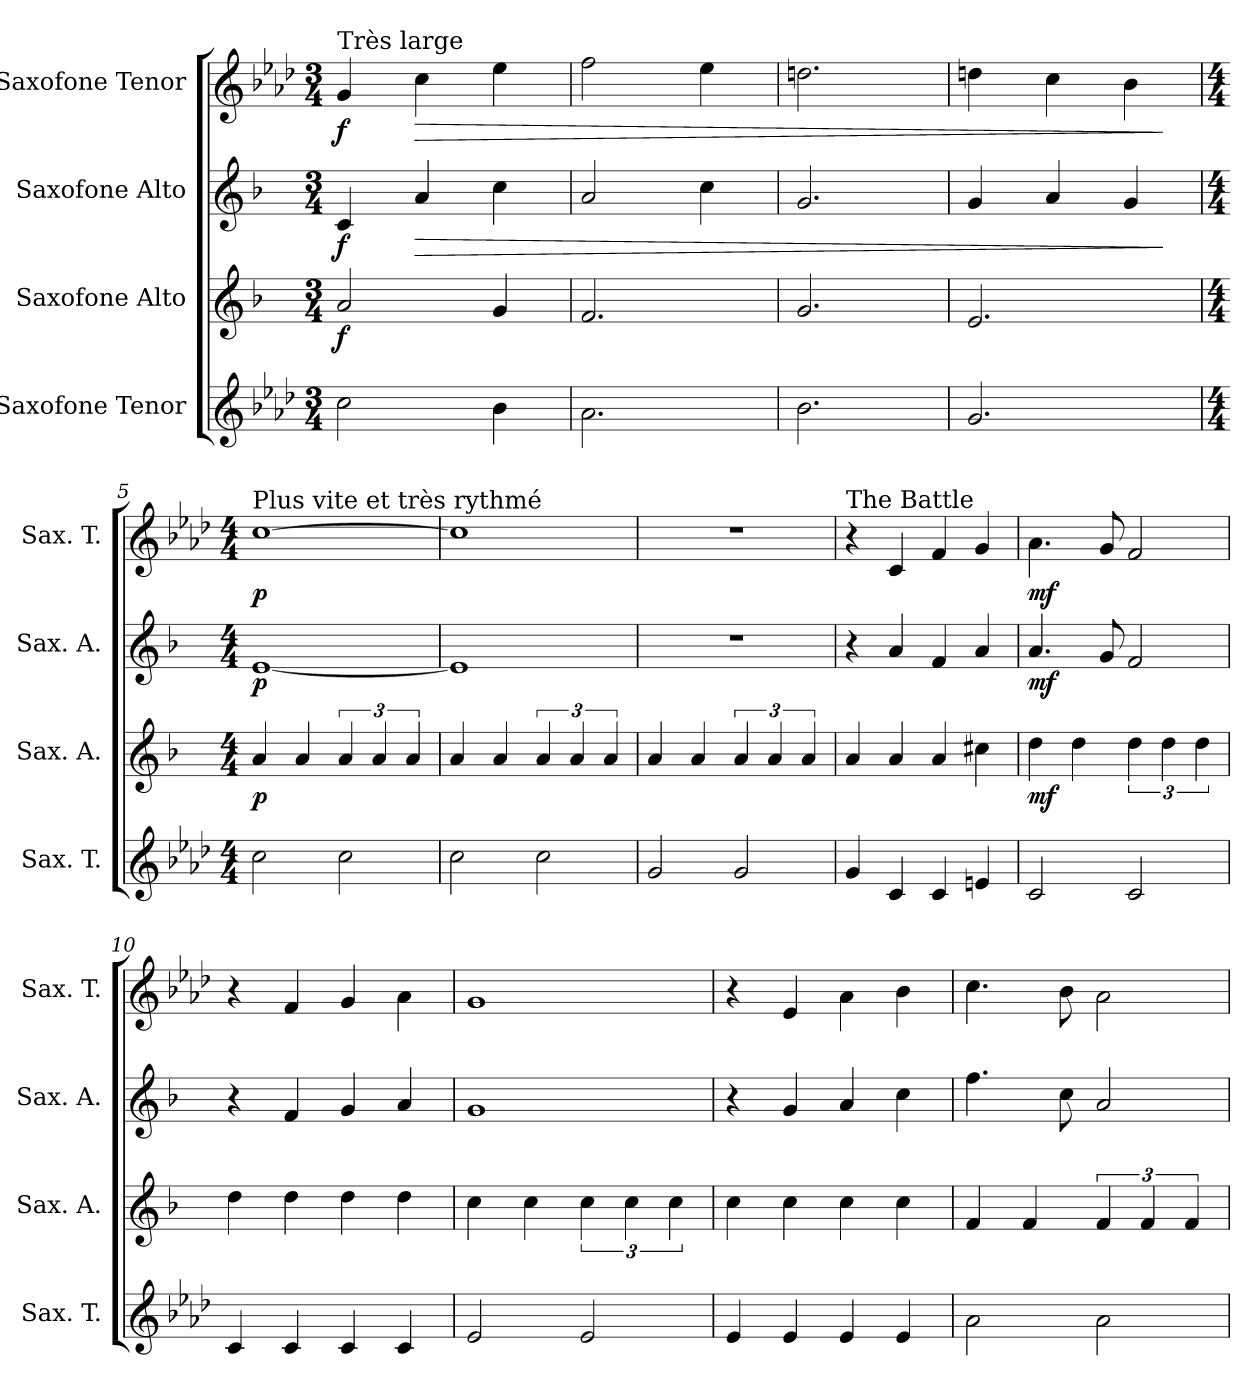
**kern	**kern	**dynam	**kern	**dynam	**kern	**dynam
*part4	*part3	*part3	*part2	*part2	*part1	*part1
*staff4	*staff3	*staff3	*staff2	*staff2	*staff1	*staff1
*I"Saxofone Tenor	*I"Saxofone Alto	*	*I"Saxofone Alto	*	*I"Saxofone Tenor	*
*I'Sax. T.	*I'Sax. A.	*	*I'Sax. A.	*	*I'Sax. T.	*
*clefG2	*clefG2	*	*clefG2	*	*clefG2	*
*ITrd8c14	*ITrd5c9	*	*ITrd5c9	*	*ITrd8c14	*
*k[b-e-a-d-]	*k[b-e-a-d-]	*	*k[b-e-a-d-]	*	*k[b-e-a-d-]	*
*M3/4	*M3/4	*	*M3/4	*	*M3/4	*
*MM80	*MM80	*	*MM80	*	*MM80	*
=1	=1	=1	=1	=1	=1	=1
!	!	!	!	!	!LO:TX:a:t=Très large	!
!	!	!LO:DY:b	!	!LO:DY:b	!	!LO:DY:b
2c\	2c/	f	4E-/	f	4G/	f
!	!	!	!	!LO:HP:b	!	!LO:HP:b
.	.	.	4c/	>	4c\	>
4B-\	4B-/	.	4e-\	.	4e-\	.
=2	=2	=2	=2	=2	=2	=2
2.A-\	2.A-/	.	2c/	.	2f\	.
.	.	.	4e-\	.	4e-\	.
=3	=3	=3	=3	=3	=3	=3
2.B-\	2.B-/	.	2.B-/	.	2.dn\	.
=4	=4	=4	=4	=4	=4	=4
2.G/	2.G/	.	4B-/	.	4dn\	.
.	.	.	4c/	.	4c\	.
.	.	.	4B-/	.	4B-\	.
.	.	.	.	]	.	]
=5	=5	=5	=5	=5	=5	=5
*M4/4	*M4/4	*	*M4/4	*	*M4/4	*
*	*	*	*	*	*MM100	*
!	!	!	!	!	!LO:TX:a:t=Plus vite et très rythmé	!
!	!	!LO:DY:b	!	!LO:DY:b	!	!LO:DY:b
2c\	4c/	p	[1G	p	[1c	p
.	4c/	.	.	.	.	.
2c\	6c/	.	.	.	.	.
.	6c/	.	.	.	.	.
.	6c/	.	.	.	.	.
=6	=6	=6	=6	=6	=6	=6
2c\	4c/	.	1G]	.	1c]	.
.	4c/	.	.	.	.	.
2c\	6c/	.	.	.	.	.
.	6c/	.	.	.	.	.
.	6c/	.	.	.	.	.
=7	=7	=7	=7	=7	=7	=7
2G/	4c/	.	1r	.	1r	.
.	4c/	.	.	.	.	.
2G/	6c/	.	.	.	.	.
.	6c/	.	.	.	.	.
.	6c/	.	.	.	.	.
=8	=8	=8	=8	=8	=8	=8
*	*	*	*	*	*MM105	*
!	!	!	!	!	!LO:TX:a:t=The Battle	!
4G/	4c/	.	4r	.	4r	.
4C/	4c/	.	4c/	.	4C/	.
4C/	4c/	.	4A-/	.	4F/	.
4En/	4en\	.	4c/	.	4G/	.
=9	=9	=9	=9	=9	=9	=9
!	!	!LO:DY:b	!	!LO:DY:b	!	!LO:DY:b
2C/	4f\	mf	4.c/	mf	4.A-\	mf
.	4f\	.	.	.	.	.
.	.	.	8B-/	.	8G/	.
2C/	6f\	.	2A-/	.	2F/	.
.	6f\	.	.	.	.	.
.	6f\	.	.	.	.	.
=10	=10	=10	=10	=10	=10	=10
4C/	4f\	.	4r	.	4r	.
4C/	4f\	.	4A-/	.	4F/	.
4C/	4f\	.	4B-/	.	4G/	.
4C/	4f\	.	4c/	.	4A-\	.
!!LO:LB:g=z
=11	=11	=11	=11	=11	=11	=11
2E-/	4e-\	.	1B-	.	1G	.
.	4e-\	.	.	.	.	.
2E-/	6e-\	.	.	.	.	.
.	6e-\	.	.	.	.	.
.	6e-\	.	.	.	.	.
=12	=12	=12	=12	=12	=12	=12
*	*	*	*	*	*MM110	*
4E-/	4e-\	.	4r	.	4r	.
4E-/	4e-\	.	4B-/	.	4E-/	.
4E-/	4e-\	.	4c/	.	4A-\	.
4E-/	4e-\	.	4e-\	.	4B-\	.
=13	=13	=13	=13	=13	=13	=13
2A-\	4A-/	.	4.a-\	.	4.c\	.
.	4A-/	.	.	.	.	.
.	.	.	8e-\	.	8B-\	.
2A-\	6A-/	.	2c/	.	2A-\	.
.	6A-/	.	.	.	.	.
.	6A-/	.	.	.	.	.
=	=	=	=	=	=	=
*-	*-	*-	*-	*-	*-	*-
